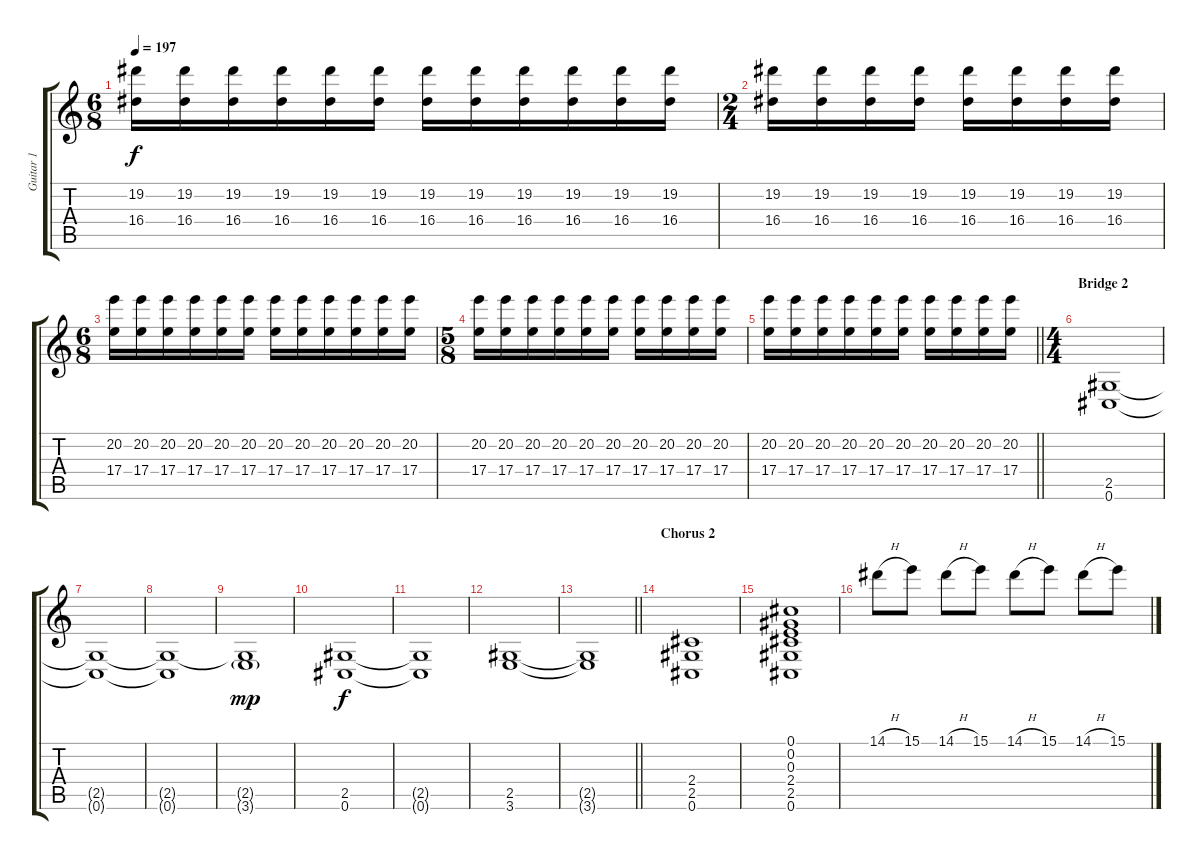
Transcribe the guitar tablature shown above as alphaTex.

\track ("Guitar 1" "Guitar 1") {instrument distortionguitar}
\staff {score tabs}
\tuning (Db4 Ab3 E3 B2 Gb2 Db2) {hide}
\ts (6 8)
\tempo 197
\clef g2
\ks c
(19.2 16.4).16{dy f} (19.2 16.4).16 (19.2 16.4).16 (19.2 16.4).16 (19.2 16.4).16 (19.2 16.4).16 (19.2 16.4).16 (19.2 16.4).16 (19.2 16.4).16 (19.2 16.4).16 (19.2 16.4).16 (19.2 16.4).16 |
\ts (2 4)
(19.2 16.4).16 (19.2 16.4).16 (19.2 16.4).16 (19.2 16.4).16 (19.2 16.4).16 (19.2 16.4).16 (19.2 16.4).16 (19.2 16.4).16 |
\ts (6 8)
(20.2 17.4).16 (20.2 17.4).16 (20.2 17.4).16 (20.2 17.4).16 (20.2 17.4).16 (20.2 17.4).16 (20.2 17.4).16 (20.2 17.4).16 (20.2 17.4).16 (20.2 17.4).16 (20.2 17.4).16 (20.2 17.4).16 |
\ts (5 8)
(20.2 17.4).16 (20.2 17.4).16 (20.2 17.4).16 (20.2 17.4).16 (20.2 17.4).16 (20.2 17.4).16 (20.2 17.4).16 (20.2 17.4).16 (20.2 17.4).16 (20.2 17.4).16 |
\barLineRight lightlight
(20.2 17.4).16 (20.2 17.4).16 (20.2 17.4).16 (20.2 17.4).16 (20.2 17.4).16 (20.2 17.4).16 (20.2 17.4).16 (20.2 17.4).16 (20.2 17.4).16 (20.2 17.4).16 |
\ts (4 4)
\section ("" "Bridge 2")
(2.5 0.6).1{volume 14 instrument overdrivenguitar} |
(2.5{t} 0.6{t}).1 |
(2.5{t} 0.6{t}).1 |
(2.5{t} 3.6{g}).1{dy mp} |
(2.5 0.6).1{dy f} |
(2.5{t} 0.6{t}).1 |
(2.5 3.6).1 |
\barLineRight lightlight
(2.5{t} 3.6{t}).1 |
\section ("" "Chorus 2")
(2.4 2.5 0.6).1{volume 16} |
(0.1 0.2 0.3 2.4 2.5 0.6).1 |
14.1{h}.8 15.1.8 14.1{h}.8 15.1.8 14.1{h}.8 15.1.8 14.1{h}.8 15.1.8
